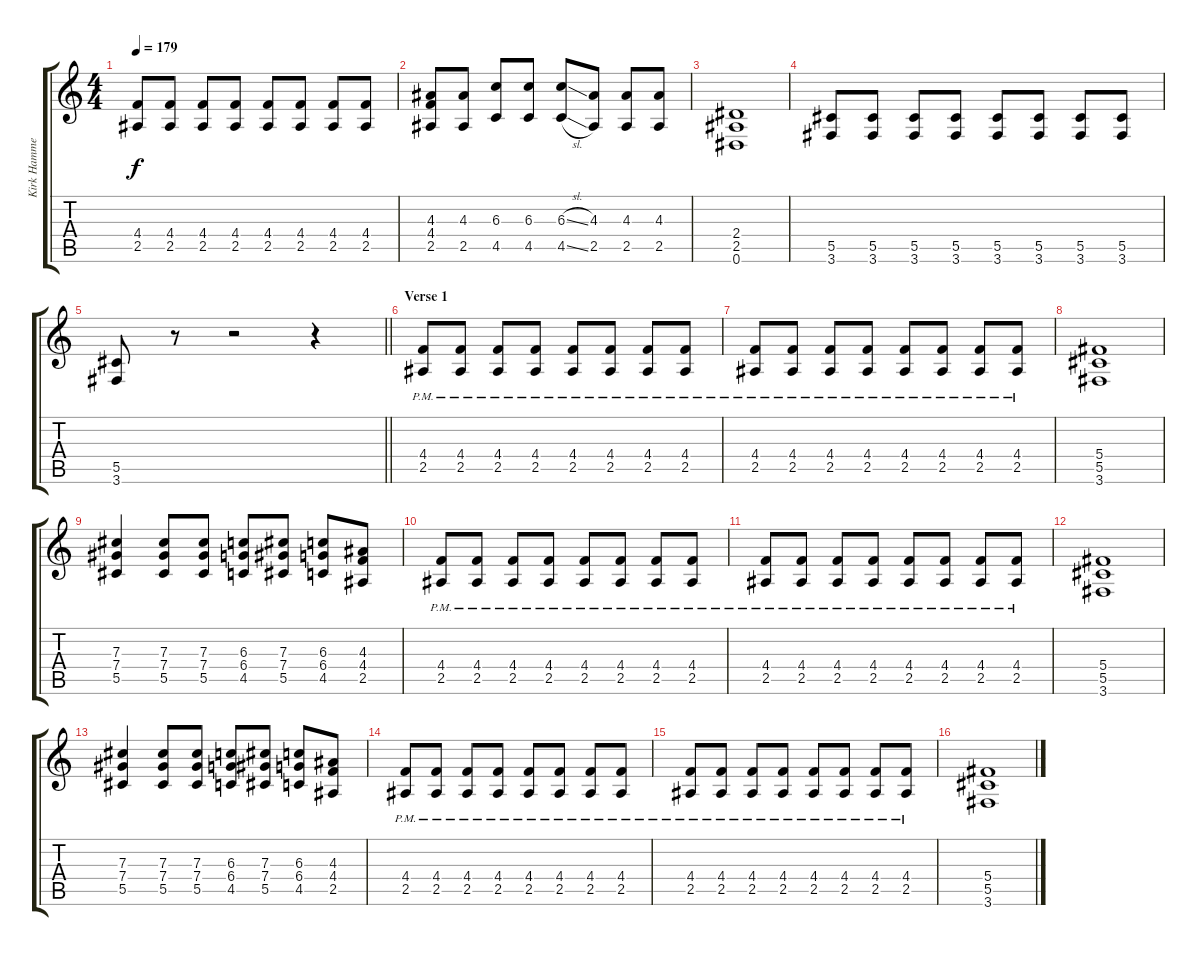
\track ("Kirk Hammett" "Kirk Hamme") {instrument distortionguitar}
\staff {score tabs}
\tuning (Eb4 Bb3 Gb3 Db3 Ab2 Eb2) {hide}
\ts (4 4)
\tempo 179
\clef g2
\ks c
(4.4 2.5).8{dy f} (4.4 2.5).8 (4.4 2.5).8 (4.4 2.5).8 (4.4 2.5).8 (4.4 2.5).8 (4.4 2.5).8 (4.4 2.5).8 |
(4.3 4.4 2.5).8 (4.3 2.5).8 (6.3 4.5).8 (6.3 4.5).8 (6.3{sl} 4.5{sl}).8 (4.3 2.5).8 (4.3 2.5).8 (4.3 2.5).8 |
(2.4 2.5 0.6).1 |
(5.5 3.6).8 (5.5 3.6).8 (5.5 3.6).8 (5.5 3.6).8 (5.5 3.6).8 (5.5 3.6).8 (5.5 3.6).8 (5.5 3.6).8 |
\barLineRight lightlight
(5.5 3.6).8 r.8 r.2 r.4 |
\section ("" "Verse 1")
(4.4{pm} 2.5{pm}).8 (4.4{pm} 2.5{pm}).8 (4.4{pm} 2.5{pm}).8 (4.4{pm} 2.5{pm}).8 (4.4{pm} 2.5{pm}).8 (4.4{pm} 2.5{pm}).8 (4.4{pm} 2.5{pm}).8 (4.4{pm} 2.5{pm}).8 |
(4.4{pm} 2.5{pm}).8 (4.4{pm} 2.5{pm}).8 (4.4{pm} 2.5{pm}).8 (4.4{pm} 2.5{pm}).8 (4.4{pm} 2.5{pm}).8 (4.4{pm} 2.5{pm}).8 (4.4{pm} 2.5{pm}).8 (4.4{pm} 2.5{pm}).8 |
(5.4 5.5 3.6).1 |
(7.3 7.4 5.5).4 (7.3 7.4 5.5).8 (7.3 7.4 5.5).8 (6.3 6.4 4.5).8 (7.3 7.4 5.5).8 (6.3 6.4 4.5).8 (4.3 4.4 2.5).8 |
(4.4{pm} 2.5{pm}).8 (4.4{pm} 2.5{pm}).8 (4.4{pm} 2.5{pm}).8 (4.4{pm} 2.5{pm}).8 (4.4{pm} 2.5{pm}).8 (4.4{pm} 2.5{pm}).8 (4.4{pm} 2.5{pm}).8 (4.4{pm} 2.5{pm}).8 |
(4.4{pm} 2.5{pm}).8 (4.4{pm} 2.5{pm}).8 (4.4{pm} 2.5{pm}).8 (4.4{pm} 2.5{pm}).8 (4.4{pm} 2.5{pm}).8 (4.4{pm} 2.5{pm}).8 (4.4{pm} 2.5{pm}).8 (4.4{pm} 2.5{pm}).8 |
(5.4 5.5 3.6).1 |
(7.3 7.4 5.5).4 (7.3 7.4 5.5).8 (7.3 7.4 5.5).8 (6.3 6.4 4.5).8 (7.3 7.4 5.5).8 (6.3 6.4 4.5).8 (4.3 4.4 2.5).8 |
(4.4{pm} 2.5{pm}).8 (4.4{pm} 2.5{pm}).8 (4.4{pm} 2.5{pm}).8 (4.4{pm} 2.5{pm}).8 (4.4{pm} 2.5{pm}).8 (4.4{pm} 2.5{pm}).8 (4.4{pm} 2.5{pm}).8 (4.4{pm} 2.5{pm}).8 |
(4.4{pm} 2.5{pm}).8 (4.4{pm} 2.5{pm}).8 (4.4{pm} 2.5{pm}).8 (4.4{pm} 2.5{pm}).8 (4.4{pm} 2.5{pm}).8 (4.4{pm} 2.5{pm}).8 (4.4{pm} 2.5{pm}).8 (4.4{pm} 2.5{pm}).8 |
(5.4 5.5 3.6).1
